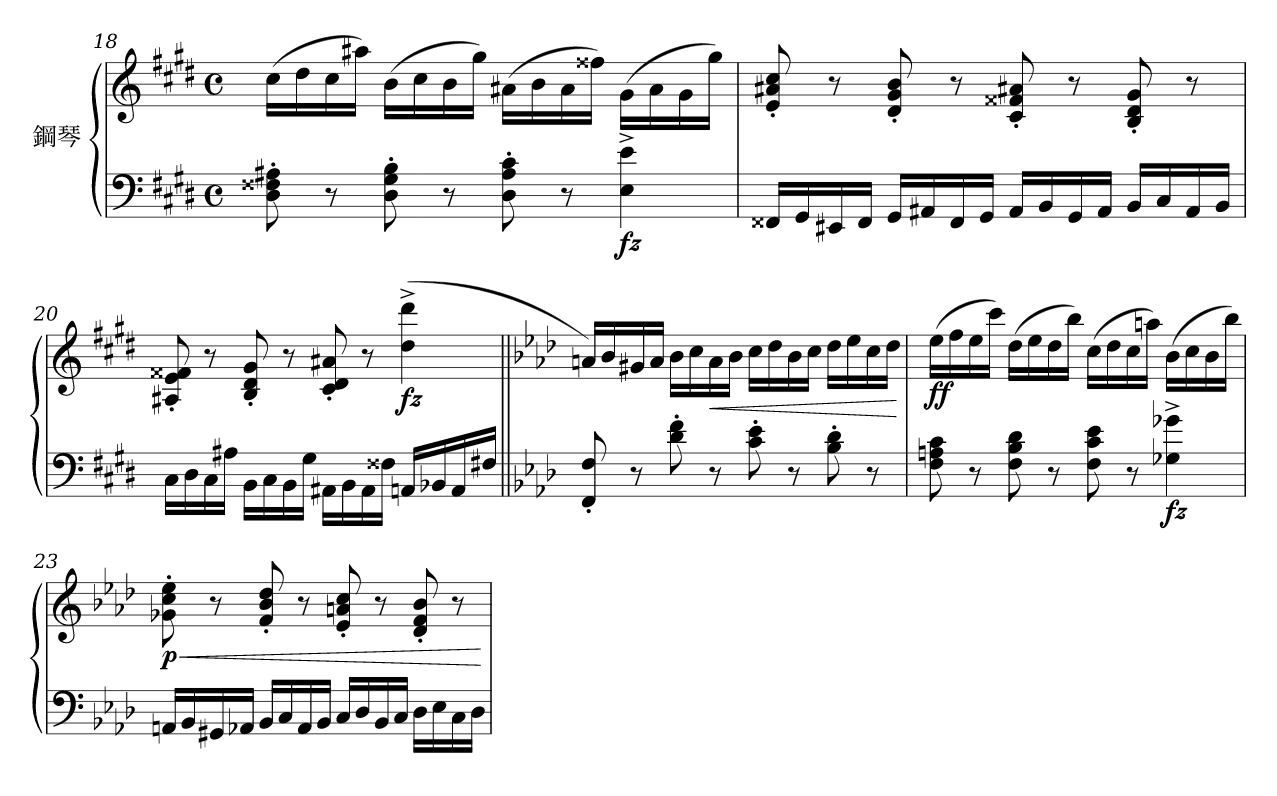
**kern	**kern	**dynam
*part1	*part1	*part1
*staff2	*staff1	*staff1/2
*I"鋼琴	*	*
*clefF4	*clefG2	*
*k[f#c#g#d#]	*k[f#c#g#d#]	*
*M4/4	*M4/4	*
*met(c)	*met(c)	*
=18	=18	=18
8D#\' 8F##X\' 8A#X\'	(>16cc#\LL	.
.	16dd#\	.
8r	16cc#\	.
.	16aa#X\JJ)	.
8D#\' 8G#\' 8B\'	(>16b\LL	.
.	16cc#\	.
8r	16b\	.
.	16gg#\JJ)	.
8D#\' 8A#\' 8c#\'	(>16a#X\LL	.
.	16b\	.
8r	16a#\	.
.	16ff##X\JJ)	.
!	!	!LO:DY:b=2
4E\^ 4e\^	(>16g#\LL	fz
.	16a#\	.
.	16g#\	.
.	16gg#\JJ)	.
!!LO:LB:g=z
=19	=19	=19
16FF##X/LL	8e/' 8a#X/' 8cc#/'	.
16GG#/	.	.
16EE#X/	8r	.
16FF##/JJ	.	.
16GG#/LL	8d#/' 8g#/' 8b/'	.
16AA#X/	.	.
16FF##/	8r	.
16GG#/JJ	.	.
16AA#/LL	8c#/' 8f##X/' 8a#X/'	.
16BB/	.	.
16GG#/	8r	.
16AA#/JJ	.	.
16BB/LL	8B/' 8d#/' 8g#/'	.
16C#/	.	.
16AA#/	8r	.
16BB/JJ	.	.
=20	=20	=20
16C#\LL	8A#X/' 8e/' 8f##X/'	.
16D#\	.	.
16C#\	8r	.
16A#X\JJ	.	.
16BB\LL	8B/' 8d#/' 8g#/'	.
16C#\	.	.
16BB\	8r	.
16G#\JJ	.	.
16AA#X\LL	8c#/' 8d#/' 8a#X/'	.
16BB\	.	.
16AA#\	8r	.
16F##X\JJ	.	.
!	!	!LO:DY:b
16AAn/LL	(>4dd#\^ 4ddd#\^	fz
16BB-X/	.	.
16AA/	.	.
16F#X/JJ	.	.
=21||	=21||	=21||
*k[b-e-a-d-]	*k[b-e-a-d-]	*
8FF/' 8F/'	16an/LL)	.
.	16b-/	.
8r	16g#X/	.
.	16a/JJ	.
8d-\' 8f\'	16b-\LL	.
.	16cc\	.
!	!	!LO:HP:b
8r	16a\	<
.	16b-\JJ	.
8c\' 8e-\'	16cc\LL	.
.	16dd-\	.
8r	16b-\	.
.	16cc\JJ	.
8B-\' 8d-\'	16dd-\LL	.
.	16ee-\	.
8r	16cc\	.
.	16dd-\JJ	.
.	.	[
!!LO:LB:g=z
=22	=22	=22
!	!	!LO:DY:b
8F\ 8An\ 8c\	(>16ee-\LL	ff
.	16ff\	.
8r	16ee-\	.
.	16ccc\JJ)	.
8F\ 8B-\ 8d-\	(>16dd-\LL	.
.	16ee-\	.
8r	16dd-\	.
.	16bb-\JJ)	.
8F\ 8c\ 8e-\	(>16cc\LL	.
.	16dd-\	.
8r	16cc\	.
.	16aan\JJ)	.
!	!	!LO:DY:b=2
4G-X\^ 4g-X\^	(>16b-\LL	fz
.	16cc\	.
.	16b-\	.
.	16bb-\JJ)	.
=23	=23	=23
!	!	!LO:HP:b
!	!	!LO:DY:n=1:b
16AAn/LL	8g-X\' 8cc\' 8ee-\'	< p
16BB-/	.	.
16GG#X/	8r	.
16AA-X/JJ	.	.
16BB-/LL	8f/' 8b-/' 8dd-/'	.
16C/	.	.
16AA-/	8r	.
16BB-/JJ	.	.
16C/LL	8e-/' 8an/' 8cc/'	.
16D-/	.	.
16BB-/	8r	.
16C/JJ	.	.
16D-\LL	8d-/' 8f/' 8b-/'	.
16E-\	.	.
16C\	8r	.
16D-\JJ	.	.
.	.	[
=	=	=
*-	*-	*-
